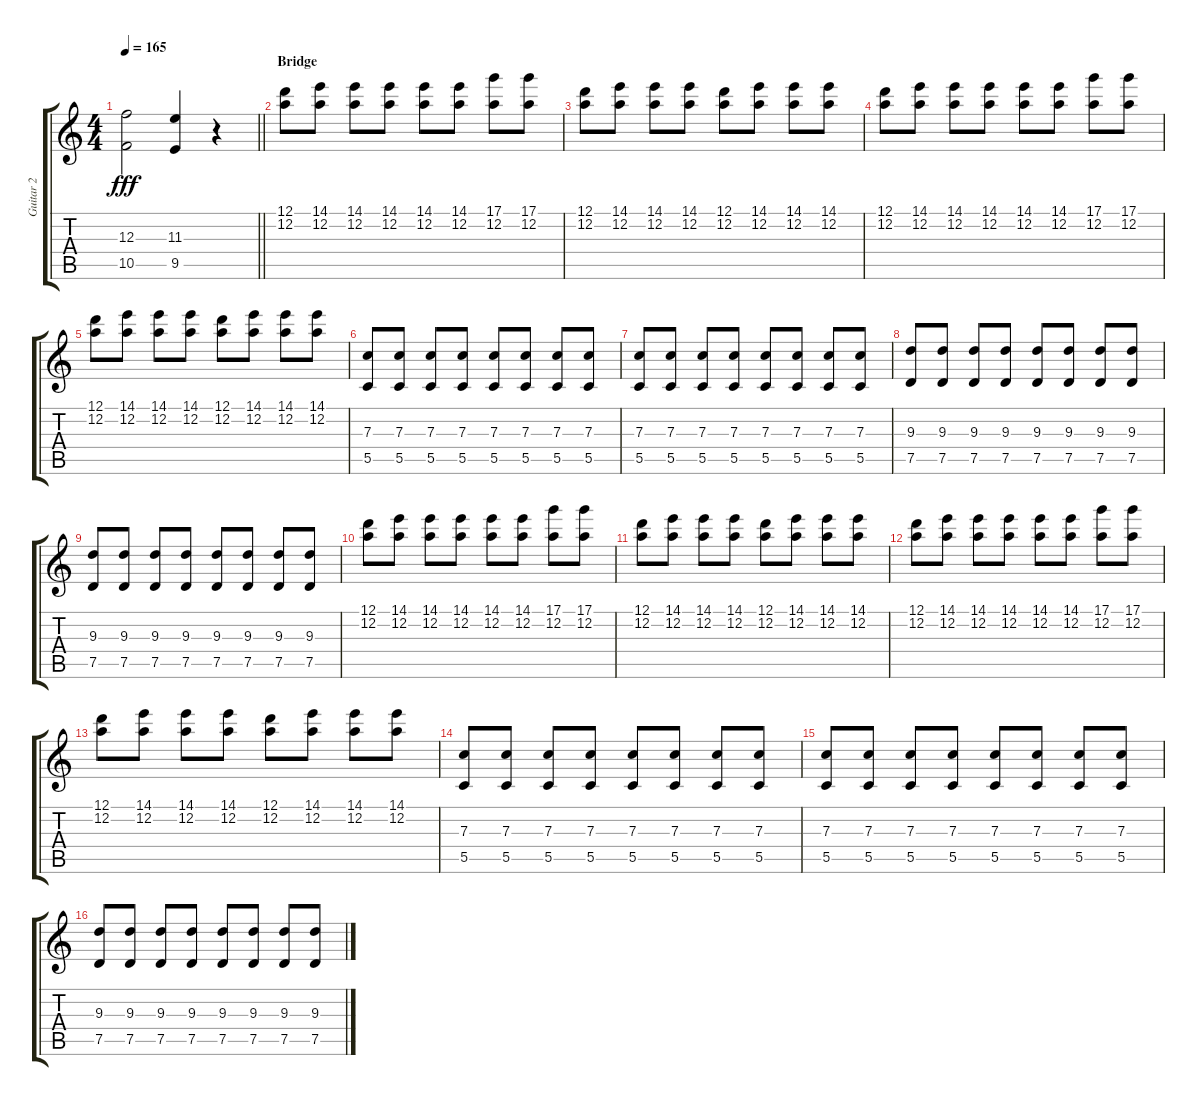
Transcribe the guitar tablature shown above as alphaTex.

\track ("Guitar 2" "Guitar 2") {instrument distortionguitar}
\staff {score tabs}
\tuning (D4 A3 F3 C3 G2 C2) {hide}
\ts (4 4)
\tempo 165
\clef g2
\barLineRight lightlight
\ks c
(12.3 10.5).2{dy fff} (11.3 9.5).4 r.4 |
\section ("" "Bridge")
(12.1 12.2).8 (14.1 12.2).8 (14.1 12.2).8 (14.1 12.2).8 (14.1 12.2).8 (14.1 12.2).8 (17.1 12.2).8 (17.1 12.2).8 |
(12.1 12.2).8 (14.1 12.2).8 (14.1 12.2).8 (14.1 12.2).8 (12.1 12.2).8 (14.1 12.2).8 (14.1 12.2).8 (14.1 12.2).8 |
(12.1 12.2).8 (14.1 12.2).8 (14.1 12.2).8 (14.1 12.2).8 (14.1 12.2).8 (14.1 12.2).8 (17.1 12.2).8 (17.1 12.2).8 |
(12.1 12.2).8 (14.1 12.2).8 (14.1 12.2).8 (14.1 12.2).8 (12.1 12.2).8 (14.1 12.2).8 (14.1 12.2).8 (14.1 12.2).8 |
(7.3 5.5).8 (7.3 5.5).8 (7.3 5.5).8 (7.3 5.5).8 (7.3 5.5).8 (7.3 5.5).8 (7.3 5.5).8 (7.3 5.5).8 |
(7.3 5.5).8 (7.3 5.5).8 (7.3 5.5).8 (7.3 5.5).8 (7.3 5.5).8 (7.3 5.5).8 (7.3 5.5).8 (7.3 5.5).8 |
(9.3 7.5).8 (9.3 7.5).8 (9.3 7.5).8 (9.3 7.5).8 (9.3 7.5).8 (9.3 7.5).8 (9.3 7.5).8 (9.3 7.5).8 |
(9.3 7.5).8 (9.3 7.5).8 (9.3 7.5).8 (9.3 7.5).8 (9.3 7.5).8 (9.3 7.5).8 (9.3 7.5).8 (9.3 7.5).8 |
(12.1 12.2).8 (14.1 12.2).8 (14.1 12.2).8 (14.1 12.2).8 (14.1 12.2).8 (14.1 12.2).8 (17.1 12.2).8 (17.1 12.2).8 |
(12.1 12.2).8 (14.1 12.2).8 (14.1 12.2).8 (14.1 12.2).8 (12.1 12.2).8 (14.1 12.2).8 (14.1 12.2).8 (14.1 12.2).8 |
(12.1 12.2).8 (14.1 12.2).8 (14.1 12.2).8 (14.1 12.2).8 (14.1 12.2).8 (14.1 12.2).8 (17.1 12.2).8 (17.1 12.2).8 |
(12.1 12.2).8 (14.1 12.2).8 (14.1 12.2).8 (14.1 12.2).8 (12.1 12.2).8 (14.1 12.2).8 (14.1 12.2).8 (14.1 12.2).8 |
(7.3 5.5).8 (7.3 5.5).8 (7.3 5.5).8 (7.3 5.5).8 (7.3 5.5).8 (7.3 5.5).8 (7.3 5.5).8 (7.3 5.5).8 |
(7.3 5.5).8 (7.3 5.5).8 (7.3 5.5).8 (7.3 5.5).8 (7.3 5.5).8 (7.3 5.5).8 (7.3 5.5).8 (7.3 5.5).8 |
(9.3 7.5).8 (9.3 7.5).8 (9.3 7.5).8 (9.3 7.5).8 (9.3 7.5).8 (9.3 7.5).8 (9.3 7.5).8 (9.3 7.5).8
